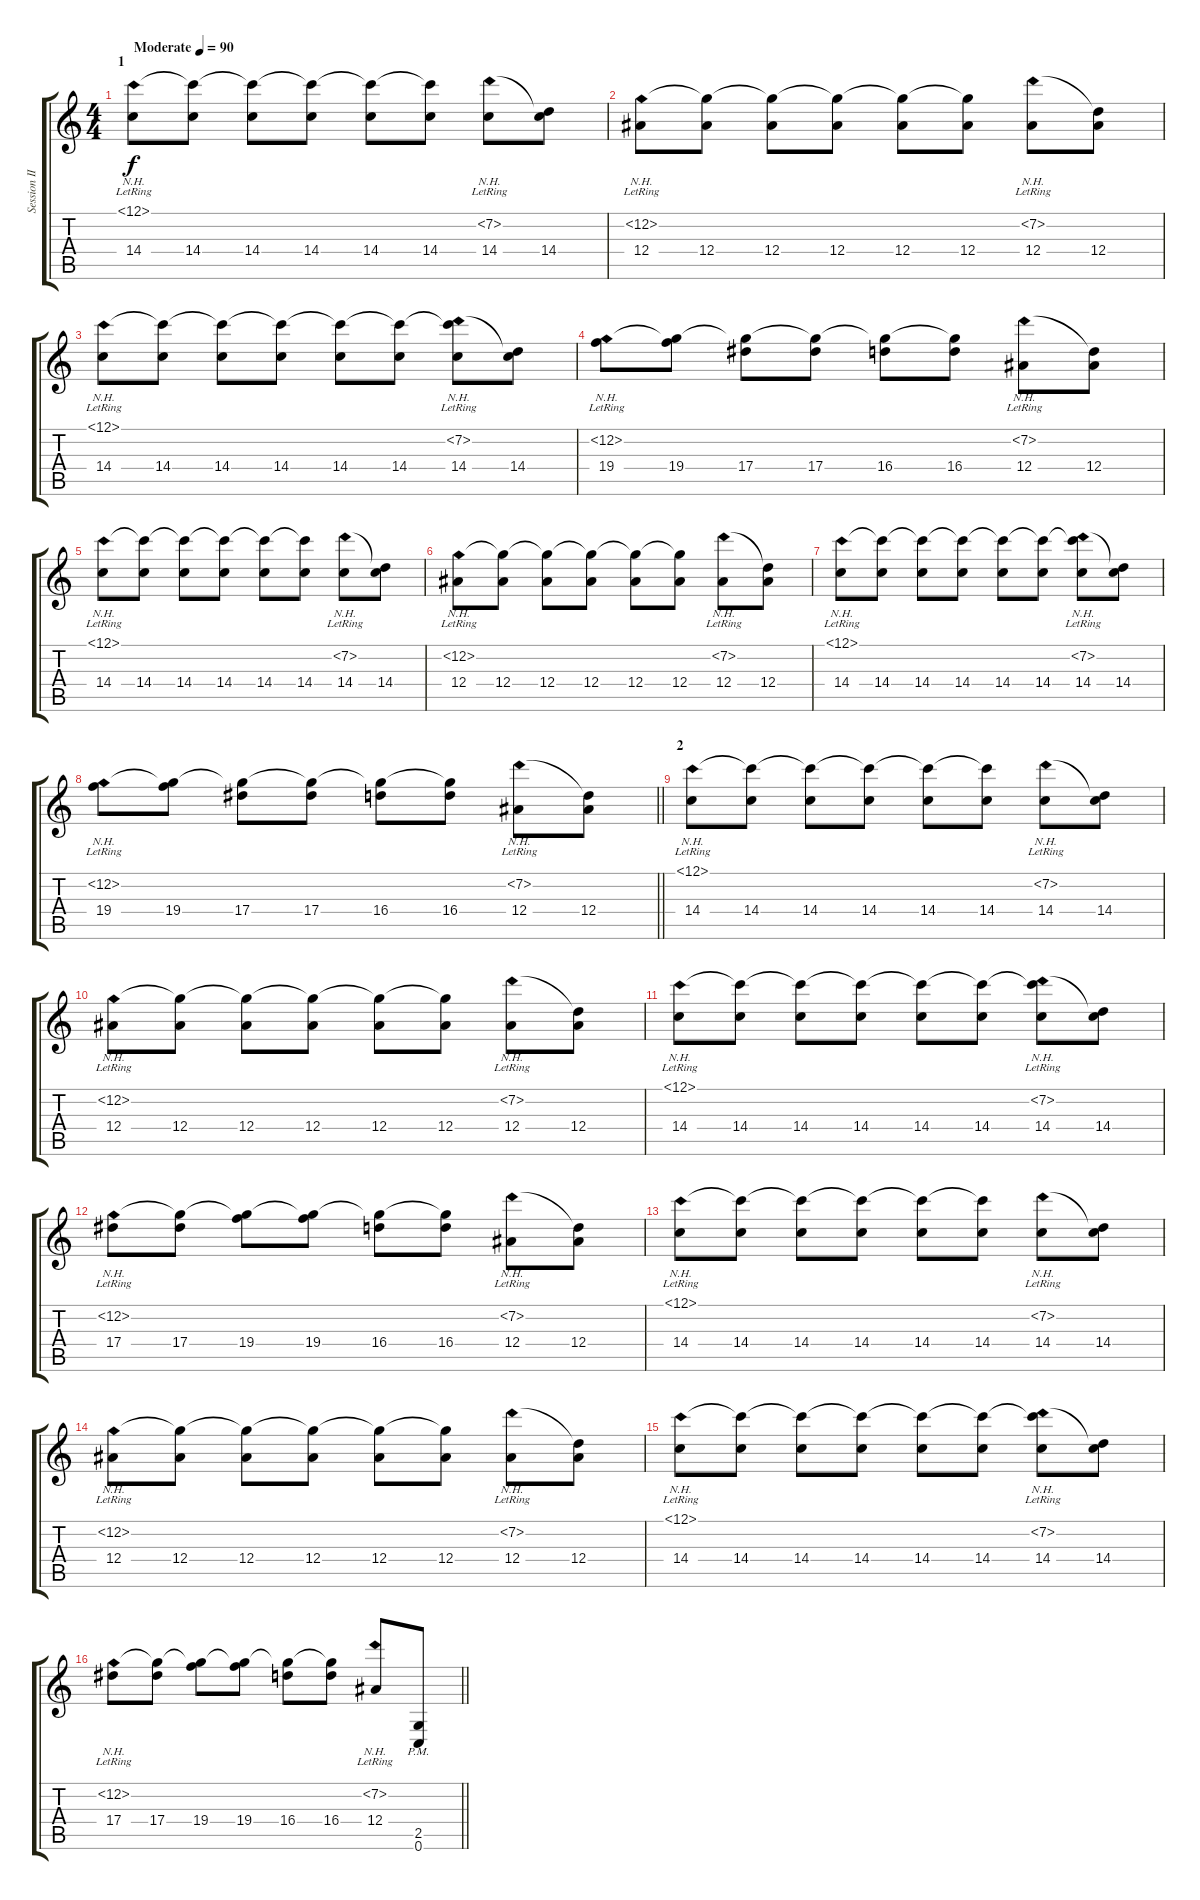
\track ("Session II" "Session II") {instrument acousticguitarsteel}
\staff {score tabs}
\tuning (C4 G3 Eb3 Bb2 F2 C2) {hide}
\ts (4 4)
\section ("" "1")
\tempo (90 "Moderate")
\clef g2
\ks c
(12.1{nh lr} 14.4).8{dy f volume 10 balance 12 instrument acousticguitarsteel} (12.1{t} 14.4).8 (12.1{t} 14.4).8 (12.1{t} 14.4).8 (12.1{t} 14.4).8 (12.1{t} 14.4).8 (7.2{nh lr} 14.4).8 (7.2{t} 14.4).8 |
(12.2{nh lr} 12.4).8 (12.2{t} 12.4).8 (12.2{t} 12.4).8 (12.2{t} 12.4).8 (12.2{t} 12.4).8 (12.2{t} 12.4).8 (7.2{nh lr} 12.4).8 (7.2{t} 12.4).8 |
(12.1{nh lr} 14.4).8 (12.1{t} 14.4).8 (12.1{t} 14.4).8 (12.1{t} 14.4).8 (12.1{t} 14.4).8 (12.1{t} 14.4).8 (12.1{t} 7.2{nh lr} 14.4).8 (7.2{t} 14.4).8 |
(12.2{nh lr} 19.4).8 (12.2{t} 19.4).8 (12.2{t} 17.4).8 (12.2{t} 17.4).8 (12.2{t} 16.4).8 (12.2{t} 16.4).8 (7.2{nh lr} 12.4).8 (7.2{t} 12.4).8 |
(12.1{nh lr} 14.4).8 (12.1{t} 14.4).8 (12.1{t} 14.4).8 (12.1{t} 14.4).8 (12.1{t} 14.4).8 (12.1{t} 14.4).8 (7.2{nh lr} 14.4).8 (7.2{t} 14.4).8 |
(12.2{nh lr} 12.4).8 (12.2{t} 12.4).8 (12.2{t} 12.4).8 (12.2{t} 12.4).8 (12.2{t} 12.4).8 (12.2{t} 12.4).8 (7.2{nh lr} 12.4).8 (7.2{t} 12.4).8 |
(12.1{nh lr} 14.4).8 (12.1{t} 14.4).8 (12.1{t} 14.4).8 (12.1{t} 14.4).8 (12.1{t} 14.4).8 (12.1{t} 14.4).8 (12.1{t} 7.2{nh lr} 14.4).8 (7.2{t} 14.4).8 |
\barLineRight lightlight
(12.2{nh lr} 19.4).8 (12.2{t} 19.4).8 (12.2{t} 17.4).8 (12.2{t} 17.4).8 (12.2{t} 16.4).8 (12.2{t} 16.4).8 (7.2{nh lr} 12.4).8 (7.2{t} 12.4).8 |
\section ("" "2")
(12.1{nh lr} 14.4).8 (12.1{t} 14.4).8 (12.1{t} 14.4).8 (12.1{t} 14.4).8 (12.1{t} 14.4).8 (12.1{t} 14.4).8 (7.2{nh lr} 14.4).8 (7.2{t} 14.4).8 |
(12.2{nh lr} 12.4).8 (12.2{t} 12.4).8 (12.2{t} 12.4).8 (12.2{t} 12.4).8 (12.2{t} 12.4).8 (12.2{t} 12.4).8 (7.2{nh lr} 12.4).8 (7.2{t} 12.4).8 |
(12.1{nh lr} 14.4).8 (12.1{t} 14.4).8 (12.1{t} 14.4).8 (12.1{t} 14.4).8 (12.1{t} 14.4).8 (12.1{t} 14.4).8 (12.1{t} 7.2{nh lr} 14.4).8 (7.2{t} 14.4).8 |
(12.2{nh lr} 17.4).8 (12.2{t} 17.4).8 (12.2{t} 19.4).8 (12.2{t} 19.4).8 (12.2{t} 16.4).8 (12.2{t} 16.4).8 (7.2{nh lr} 12.4).8 (7.2{t} 12.4).8 |
(12.1{nh lr} 14.4).8 (12.1{t} 14.4).8 (12.1{t} 14.4).8 (12.1{t} 14.4).8 (12.1{t} 14.4).8 (12.1{t} 14.4).8 (7.2{nh lr} 14.4).8 (7.2{t} 14.4).8 |
(12.2{nh lr} 12.4).8 (12.2{t} 12.4).8 (12.2{t} 12.4).8 (12.2{t} 12.4).8 (12.2{t} 12.4).8 (12.2{t} 12.4).8 (7.2{nh lr} 12.4).8 (7.2{t} 12.4).8 |
(12.1{nh lr} 14.4).8 (12.1{t} 14.4).8 (12.1{t} 14.4).8 (12.1{t} 14.4).8 (12.1{t} 14.4).8 (12.1{t} 14.4).8 (12.1{t} 7.2{nh lr} 14.4).8 (7.2{t} 14.4).8 |
\barLineRight lightlight
(12.2{nh lr} 17.4).8 (12.2{t} 17.4).8 (12.2{t} 19.4).8 (12.2{t} 19.4).8 (12.2{t} 16.4).8 (12.2{t} 16.4).8 (7.2{nh lr} 12.4).8 (2.5{pm} 0.6{pm}).8{volume 14 balance 10 instrument distortionguitar}
